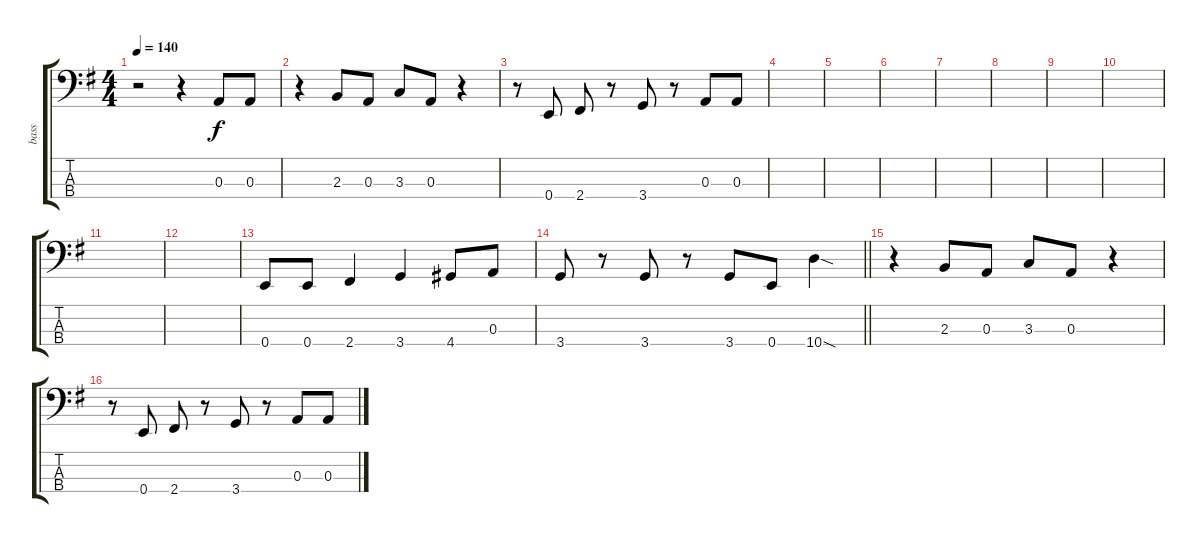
\track ("bass" "bass") {instrument electricbasspick}
\staff {score tabs}
\tuning (G2 D2 A1 E1) {hide}
\ts (4 4)
\tempo 140
\clef f4
\ks g
r.2{dy f} r.4 0.3.8 0.3.8 |
r.4 2.3.8 0.3.8 3.3.8 0.3.8 r.4 |
r.8 0.4.8 2.4.8 r.8 3.4.8 r.8 0.3.8 0.3.8 |
|
|
|
|
|
|
|
|
|
0.4.8 0.4.8 2.4.4 3.4.4 4.4.8 0.3.8 |
\barLineRight lightlight
3.4.8 r.8 3.4.8 r.8 3.4.8 0.4.8 10.4{sod}.4 |
r.4 2.3.8 0.3.8 3.3.8 0.3.8 r.4 |
r.8 0.4.8 2.4.8 r.8 3.4.8 r.8 0.3.8 0.3.8
